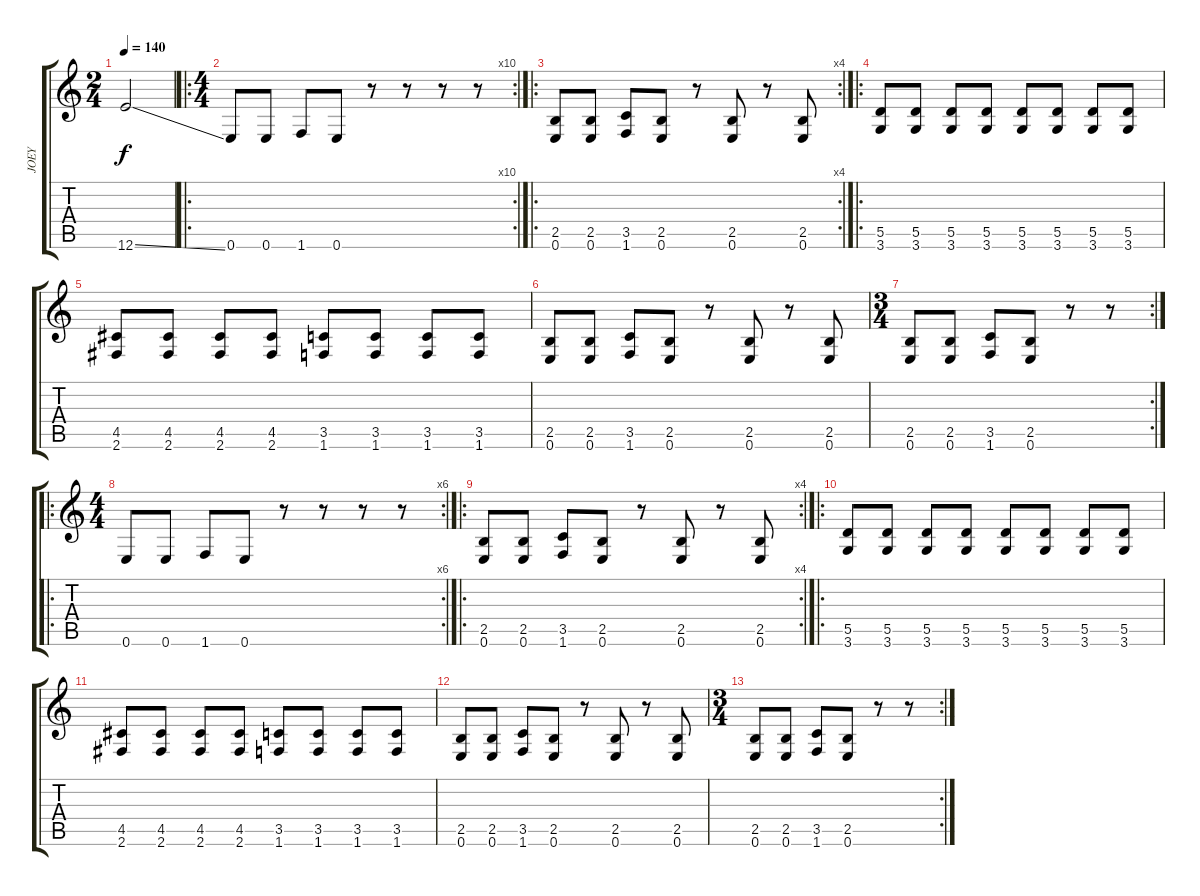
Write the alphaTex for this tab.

\track ("JOEY" "JOEY") {instrument distortionguitar}
\staff {score tabs}
\tuning (E4 B3 G3 D3 A2 E2) {hide}
\ts (2 4)
\tempo 140
\clef g2
\ks c
12.6{ss}.2{dy f instrument distortionguitar} |
\ro
\rc 10
\ts (4 4)
0.6.8 0.6.8 1.6.8 0.6.8 r.8 r.8 r.8 r.8 |
\ro
\rc 4
(2.5 0.6).8 (2.5 0.6).8 (3.5 1.6).8 (2.5 0.6).8 r.8 (2.5 0.6).8 r.8 (2.5 0.6).8 |
\ro
(5.5 3.6).8 (5.5 3.6).8 (5.5 3.6).8 (5.5 3.6).8 (5.5 3.6).8 (5.5 3.6).8 (5.5 3.6).8 (5.5 3.6).8 |
(4.5 2.6).8 (4.5 2.6).8 (4.5 2.6).8 (4.5 2.6).8 (3.5 1.6).8 (3.5 1.6).8 (3.5 1.6).8 (3.5 1.6).8 |
(2.5 0.6).8 (2.5 0.6).8 (3.5 1.6).8 (2.5 0.6).8 r.8 (2.5 0.6).8 r.8 (2.5 0.6).8 |
\rc 2
\ts (3 4)
(2.5 0.6).8 (2.5 0.6).8 (3.5 1.6).8 (2.5 0.6).8 r.8 r.8 |
\ro
\rc 6
\ts (4 4)
0.6.8 0.6.8 1.6.8 0.6.8 r.8 r.8 r.8 r.8 |
\ro
\rc 4
(2.5 0.6).8 (2.5 0.6).8 (3.5 1.6).8 (2.5 0.6).8 r.8 (2.5 0.6).8 r.8 (2.5 0.6).8 |
\ro
(5.5 3.6).8 (5.5 3.6).8 (5.5 3.6).8 (5.5 3.6).8 (5.5 3.6).8 (5.5 3.6).8 (5.5 3.6).8 (5.5 3.6).8 |
(4.5 2.6).8 (4.5 2.6).8 (4.5 2.6).8 (4.5 2.6).8 (3.5 1.6).8 (3.5 1.6).8 (3.5 1.6).8 (3.5 1.6).8 |
(2.5 0.6).8 (2.5 0.6).8 (3.5 1.6).8 (2.5 0.6).8 r.8 (2.5 0.6).8 r.8 (2.5 0.6).8 |
\rc 2
\ts (3 4)
(2.5 0.6).8 (2.5 0.6).8 (3.5 1.6).8 (2.5 0.6).8 r.8 r.8
